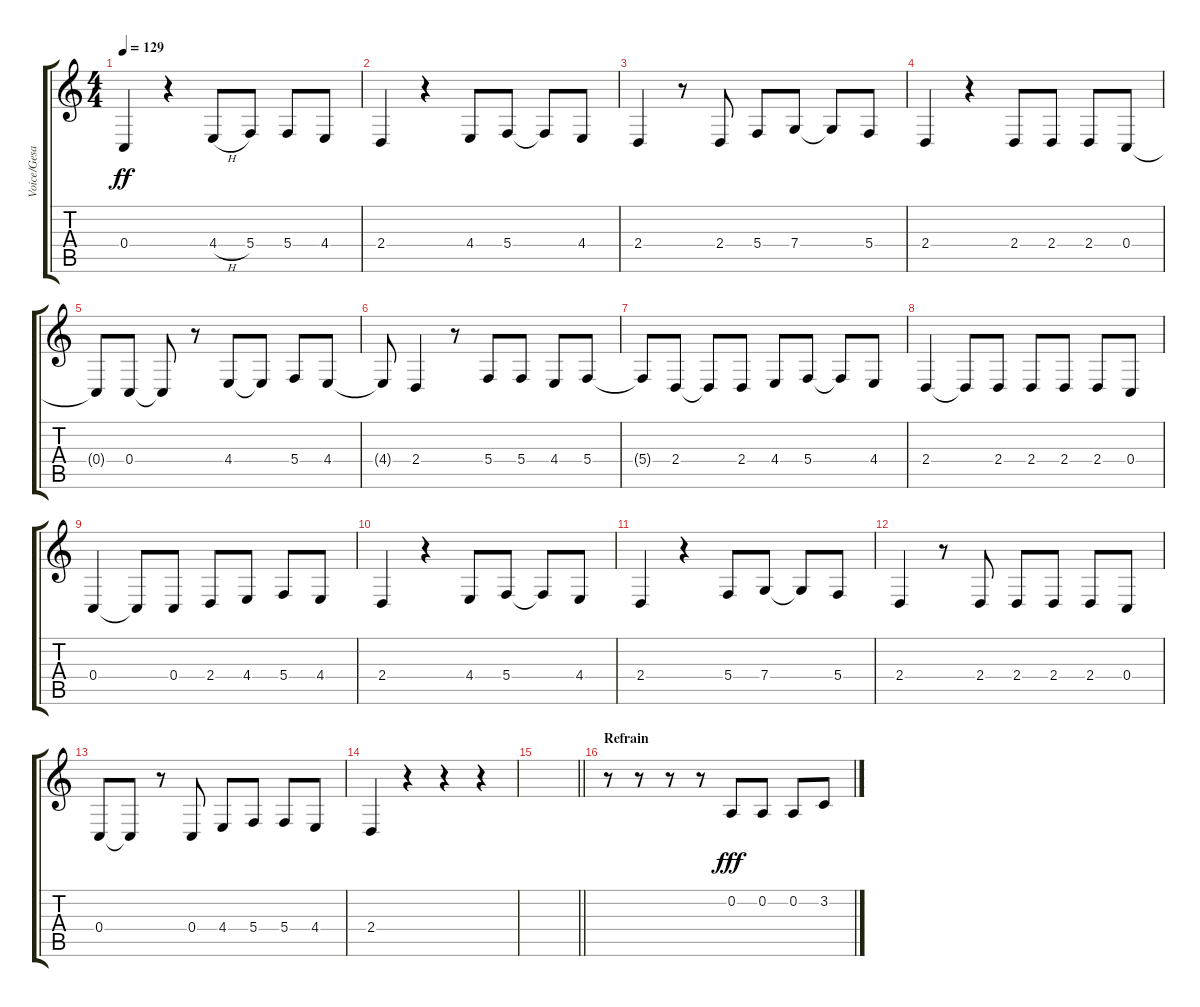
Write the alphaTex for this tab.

\track ("Voice/Gesang" "Voice/Gesa") {instrument altosax}
\staff {score tabs}
\tuning (D4 A3 F3 C3 G2 D2) {hide}
\ts (4 4)
\tempo 129
\clef g2
\ks c
0.4.4{dy ff} r.4 4.4{h}.8 5.4.8 5.4.8 4.4.8 |
2.4.4 r.4 4.4.8 5.4.8 5.4{t}.8 4.4.8 |
2.4.4 r.8 2.4.8 5.4.8 7.4.8 7.4{t}.8 5.4.8 |
2.4.4 r.4 2.4.8 2.4.8 2.4.8 0.4.8 |
0.4{t}.8 0.4.8 0.4{t}.8 r.8 4.4.8 4.4{t}.8 5.4.8 4.4.8 |
4.4{t}.8 2.4.4 r.8 5.4.8 5.4.8 4.4.8 5.4.8 |
5.4{t}.8 2.4.8 2.4{t}.8 2.4.8 4.4.8 5.4.8 5.4{t}.8 4.4.8 |
2.4.4 2.4{t}.8 2.4.8 2.4.8 2.4.8 2.4.8 0.4.8 |
0.4.4 0.4{t}.8 0.4.8 2.4.8 4.4.8 5.4.8 4.4.8 |
2.4.4 r.4 4.4.8 5.4.8 5.4{t}.8 4.4.8 |
2.4.4 r.4 5.4.8 7.4.8 7.4{t}.8 5.4.8 |
2.4.4 r.8 2.4.8 2.4.8 2.4.8 2.4.8 0.4.8 |
0.4.8 0.4{t}.8 r.8 0.4.8 4.4.8 5.4.8 5.4.8 4.4.8 |
2.4.4 r.4 r.4 r.4 |
\barLineRight lightlight
|
\section ("" "Refrain")
r.8 r.8 r.8 r.8 0.2.8{dy fff} 0.2.8 0.2.8 3.2.8
